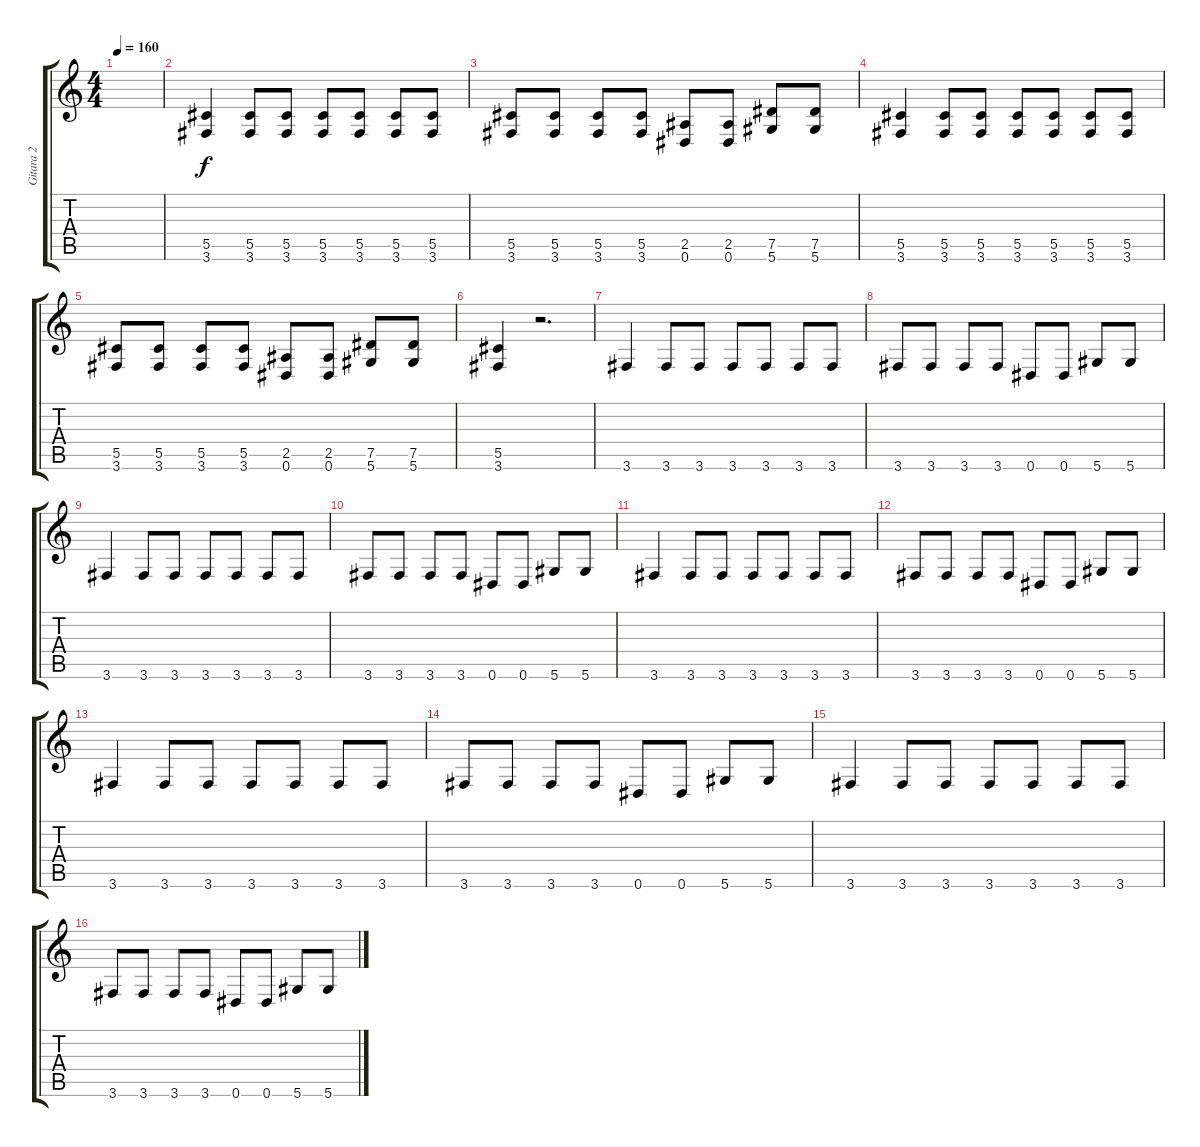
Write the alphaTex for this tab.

\track ("Gitara 2" "Gitara 2") {instrument distortionguitar}
\staff {score tabs}
\tuning (Eb4 Bb3 Gb3 Db3 Ab2 Eb2) {hide}
\ts (4 4)
\tempo 160
\clef g2
\ks c
|
(5.5 3.6).4 (5.5 3.6).8 (5.5 3.6).8 (5.5 3.6).8 (5.5 3.6).8 (5.5 3.6).8 (5.5 3.6).8 |
(5.5 3.6).8 (5.5 3.6).8 (5.5 3.6).8 (5.5 3.6).8 (2.5 0.6).8 (2.5 0.6).8 (7.5 5.6).8 (7.5 5.6).8 |
(5.5 3.6).4 (5.5 3.6).8 (5.5 3.6).8 (5.5 3.6).8 (5.5 3.6).8 (5.5 3.6).8 (5.5 3.6).8 |
(5.5 3.6).8 (5.5 3.6).8 (5.5 3.6).8 (5.5 3.6).8 (2.5 0.6).8 (2.5 0.6).8 (7.5 5.6).8 (7.5 5.6).8 |
(5.5 3.6).4 r.2{d} |
3.6.4 3.6.8 3.6.8 3.6.8 3.6.8 3.6.8 3.6.8 |
3.6.8 3.6.8 3.6.8 3.6.8 0.6.8 0.6.8 5.6.8 5.6.8 |
3.6.4 3.6.8 3.6.8 3.6.8 3.6.8 3.6.8 3.6.8 |
3.6.8 3.6.8 3.6.8 3.6.8 0.6.8 0.6.8 5.6.8 5.6.8 |
3.6.4 3.6.8 3.6.8 3.6.8 3.6.8 3.6.8 3.6.8 |
3.6.8 3.6.8 3.6.8 3.6.8 0.6.8 0.6.8 5.6.8 5.6.8 |
3.6.4 3.6.8 3.6.8 3.6.8 3.6.8 3.6.8 3.6.8 |
3.6.8 3.6.8 3.6.8 3.6.8 0.6.8 0.6.8 5.6.8 5.6.8 |
3.6.4 3.6.8 3.6.8 3.6.8 3.6.8 3.6.8 3.6.8 |
3.6.8 3.6.8 3.6.8 3.6.8 0.6.8 0.6.8 5.6.8 5.6.8
